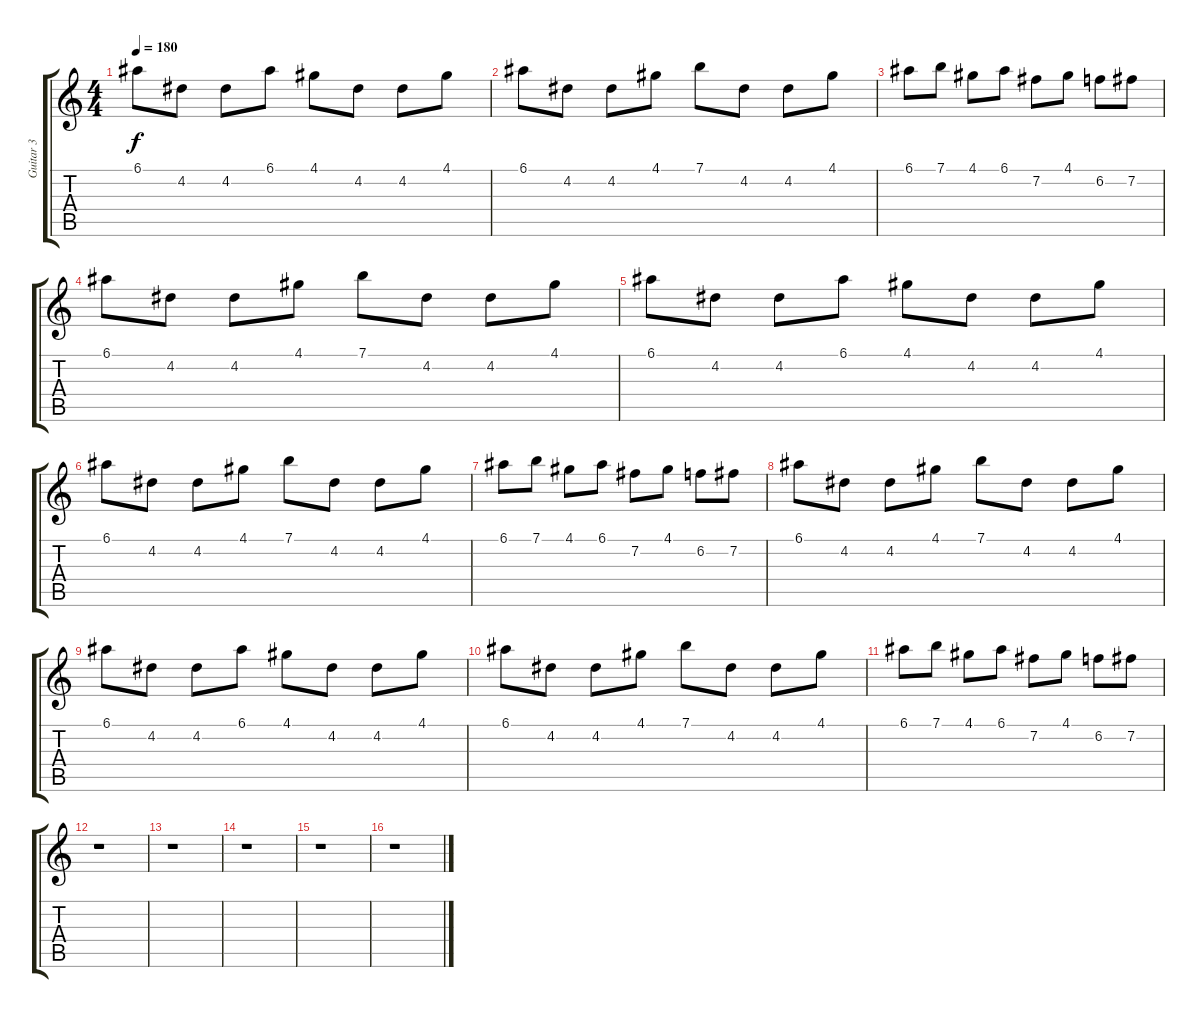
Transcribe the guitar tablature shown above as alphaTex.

\track ("Guitar 3" "Guitar 3") {instrument acousticguitarnylon}
\staff {score tabs}
\tuning (E4 B3 G3 D3 A2 E2) {hide}
\ts (4 4)
\tempo 180
\clef g2
\ks c
6.1.8{dy f} 4.2.8 4.2.8 6.1.8 4.1.8 4.2.8 4.2.8 4.1.8 |
6.1.8 4.2.8 4.2.8 4.1.8 7.1.8 4.2.8 4.2.8 4.1.8 |
6.1.8 7.1.8 4.1.8 6.1.8 7.2.8 4.1.8 6.2.8 7.2.8 |
6.1.8 4.2.8 4.2.8 4.1.8 7.1.8 4.2.8 4.2.8 4.1.8 |
6.1.8 4.2.8 4.2.8 6.1.8 4.1.8 4.2.8 4.2.8 4.1.8 |
6.1.8 4.2.8 4.2.8 4.1.8 7.1.8 4.2.8 4.2.8 4.1.8 |
6.1.8 7.1.8 4.1.8 6.1.8 7.2.8 4.1.8 6.2.8 7.2.8 |
6.1.8 4.2.8 4.2.8 4.1.8 7.1.8 4.2.8 4.2.8 4.1.8 |
6.1.8 4.2.8 4.2.8 6.1.8 4.1.8 4.2.8 4.2.8 4.1.8 |
6.1.8 4.2.8 4.2.8 4.1.8 7.1.8 4.2.8 4.2.8 4.1.8 |
6.1.8 7.1.8 4.1.8 6.1.8 7.2.8 4.1.8 6.2.8 7.2.8 |
r.1 |
r.1 |
r.1 |
r.1 |
r.1
